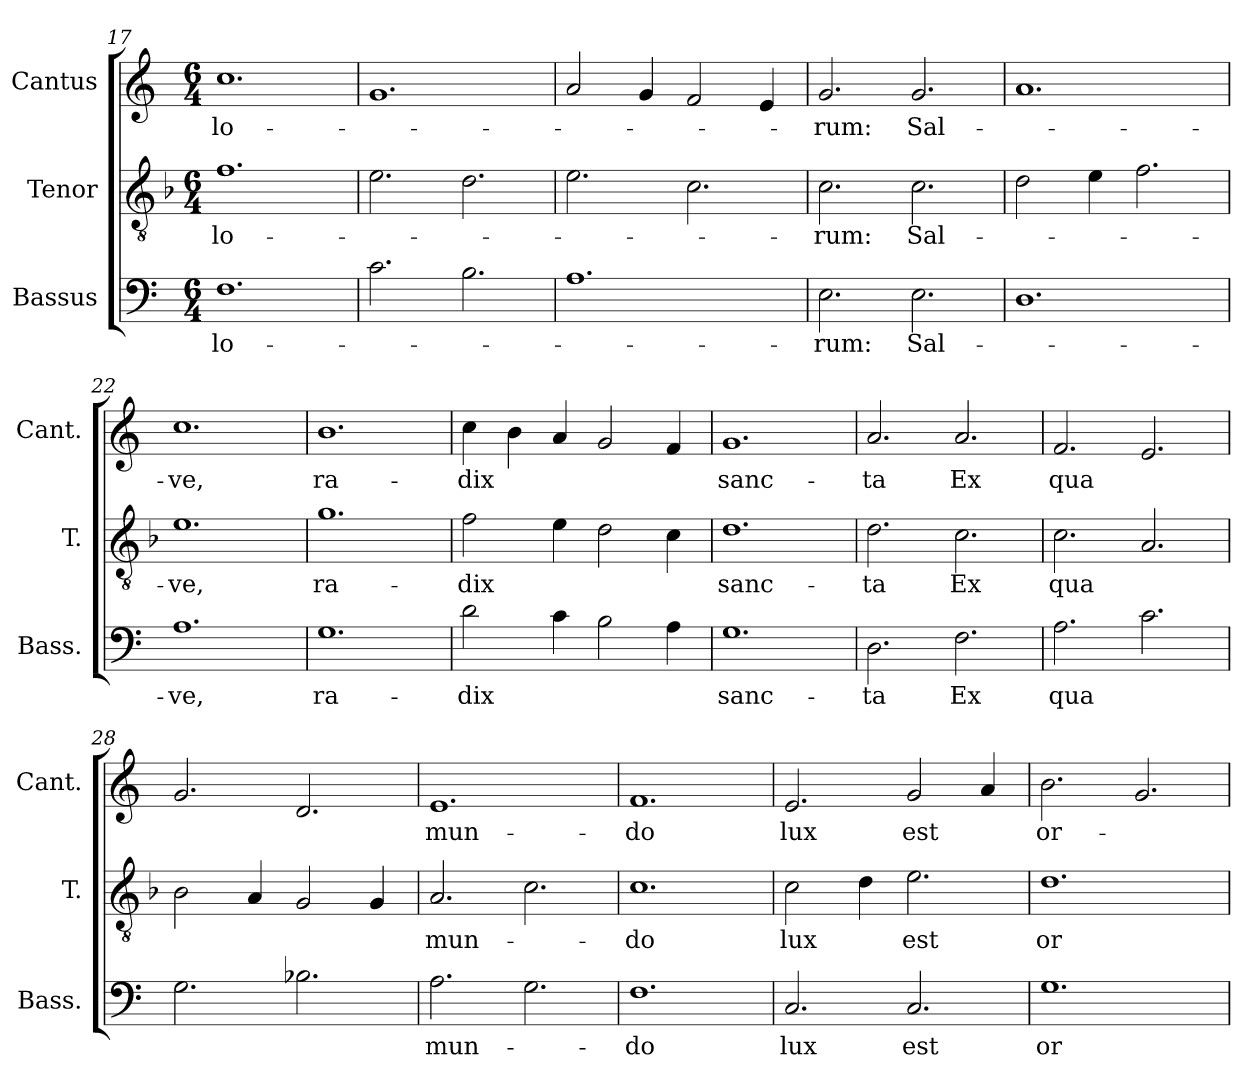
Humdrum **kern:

**kern	**text	**kern	**text	**kern	**text
*part3	*part3	*part2	*part2	*part1	*part1
*staff3	*staff3	*staff2	*staff2	*staff1	*staff1
*I"Bassus	*	*I"Tenor	*	*I"Cantus	*
*I'Bass.	*	*I'T.	*	*I'Cant.	*
*clefF4	*	*clefGv2	*	*clefG2	*
*	*	*ITrd7c12	*	*	*
*k[]	*	*k[b-]	*	*k[]	*
*C:	*	*F:	*	*C:	*
*M6/4	*	*M6/4	*	*M6/4	*
=17	=17	=17	=17	=17	=17
!	!LO:LY:b:color=#000000	!	!	!	!
!	!	!	!LO:LY:b:color=#000000	!	!
!	!	!	!	!	!LO:LY:b:color=#000000
1.Fi	-lo-	1.Fi	-lo-	1.cci	-lo-
=18	=18	=18	=18	=18	=18
2.ci\	.	2.Ei\	.	1.gi	.
2.Bi\	.	2.Di\	.	.	.
=19	=19	=19	=19	=19	=19
1.Ai	.	2.Ei\	.	2ai/	.
.	.	.	.	4gi/	.
.	.	2.Ci\	.	2fi/	.
.	.	.	.	4ei/	.
!!LO:LB:g=z
=20	=20	=20	=20	=20	=20
!	!LO:LY:b:color=#000000	!	!	!	!
!	!	!	!LO:LY:b:color=#000000	!	!
!	!	!	!	!	!LO:LY:b:color=#000000
2.Ei\	-rum:	2.Ci\	-rum:	2.gi/	-rum:
!	!LO:LY:b:color=#000000	!	!	!	!
!	!	!	!LO:LY:b:color=#000000	!	!
!	!	!	!	!	!LO:LY:b:color=#000000
2.Ei\	Sal-	2.Ci\	Sal-	2.gi/	Sal-
=21	=21	=21	=21	=21	=21
1.Di	.	2Di\	.	1.ai	.
.	.	4Ei\	.	.	.
.	.	2.Fi\	.	.	.
=22	=22	=22	=22	=22	=22
!	!LO:LY:b:color=#000000	!	!	!	!
!	!	!	!LO:LY:b:color=#000000	!	!
!	!	!	!	!	!LO:LY:b:color=#000000
1.Ai	-ve,	1.Ei	-ve,	1.cci	-ve,
=23	=23	=23	=23	=23	=23
!	!LO:LY:b:color=#000000	!	!	!	!
!	!	!	!LO:LY:b:color=#000000	!	!
!	!	!	!	!	!LO:LY:b:color=#000000
1.Gi	ra-	1.Gi	ra-	1.bi	ra-
=24	=24	=24	=24	=24	=24
!	!LO:LY:b:color=#000000	!	!	!	!
!	!	!	!LO:LY:b:color=#000000	!	!
!	!	!	!	!	!LO:LY:b:color=#000000
2di\	-dix	2Fi\	-dix	4cci\	-dix
.	.	.	.	4bi\	.
4ci\	.	4Ei\	.	4ai/	.
2Bi\	.	2Di\	.	2gi/	.
4Ai\	.	4Ci\	.	4fi/	.
=25	=25	=25	=25	=25	=25
!	!LO:LY:b:color=#000000	!	!	!	!
!	!	!	!LO:LY:b:color=#000000	!	!
!	!	!	!	!	!LO:LY:b:color=#000000
1.Gi	sanc-	1.Di	sanc-	1.gi	sanc-
=26	=26	=26	=26	=26	=26
!	!LO:LY:b:color=#000000	!	!	!	!
!	!	!	!LO:LY:b:color=#000000	!	!
!	!	!	!	!	!LO:LY:b:color=#000000
2.Di\	-ta	2.Di\	-ta	2.ai/	-ta
!	!LO:LY:b:color=#000000	!	!	!	!
!	!	!	!LO:LY:b:color=#000000	!	!
!	!	!	!	!	!LO:LY:b:color=#000000
2.Fi\	Ex	2.Ci\	Ex	2.ai/	Ex
=27	=27	=27	=27	=27	=27
!	!LO:LY:b:color=#000000	!	!	!	!
!	!	!	!LO:LY:b:color=#000000	!	!
!	!	!	!	!	!LO:LY:b:color=#000000
2.Ai\	qua	2.Ci\	qua	2.fi/	qua
2.ci\	.	2.AAi/	.	2.ei/	.
!!LO:PB:g=z
=28	=28	=28	=28	=28	=28
2.Gi\	.	2BB-i\	.	2.gi/	.
.	.	4AAi/	.	.	.
2.B-Xi\	.	2GGi/	.	2.di/	.
.	.	4GGi/	.	.	.
=29	=29	=29	=29	=29	=29
!	!LO:LY:b:color=#000000	!	!	!	!
!	!	!	!LO:LY:b:color=#000000	!	!
!	!	!	!	!	!LO:LY:b:color=#000000
2.Ai\	mun-	2.AAi/	mun-	1.ei	mun-
2.Gi\	.	2.Ci\	.	.	.
=30	=30	=30	=30	=30	=30
!	!LO:LY:b:color=#000000	!	!	!	!
!	!	!	!LO:LY:b:color=#000000	!	!
!	!	!	!	!	!LO:LY:b:color=#000000
1.Fi	-do	1.Ci	-do	1.fi	-do
=31	=31	=31	=31	=31	=31
!	!LO:LY:b:color=#000000	!	!	!	!
!	!	!	!LO:LY:b:color=#000000	!	!
!	!	!	!	!	!LO:LY:b:color=#000000
2.Ci/	lux	2Ci\	lux	2.ei/	lux
.	.	4Di\	.	.	.
!	!LO:LY:b:color=#000000	!	!	!	!
!	!	!	!LO:LY:b:color=#000000	!	!
!	!	!	!	!	!LO:LY:b:color=#000000
2.Ci/	est	2.Ei\	est	2gi/	est
.	.	.	.	4ai/	.
=32	=32	=32	=32	=32	=32
!	!LO:LY:b:color=#000000	!	!	!	!
!	!	!	!LO:LY:b:color=#000000	!	!
!	!	!	!	!	!LO:LY:b:color=#000000
1.Gi	or-	1.Di	or-	2.bi\	or-
.	.	.	.	2.gi/	.
=	=	=	=	=	=
*-	*-	*-	*-	*-	*-
